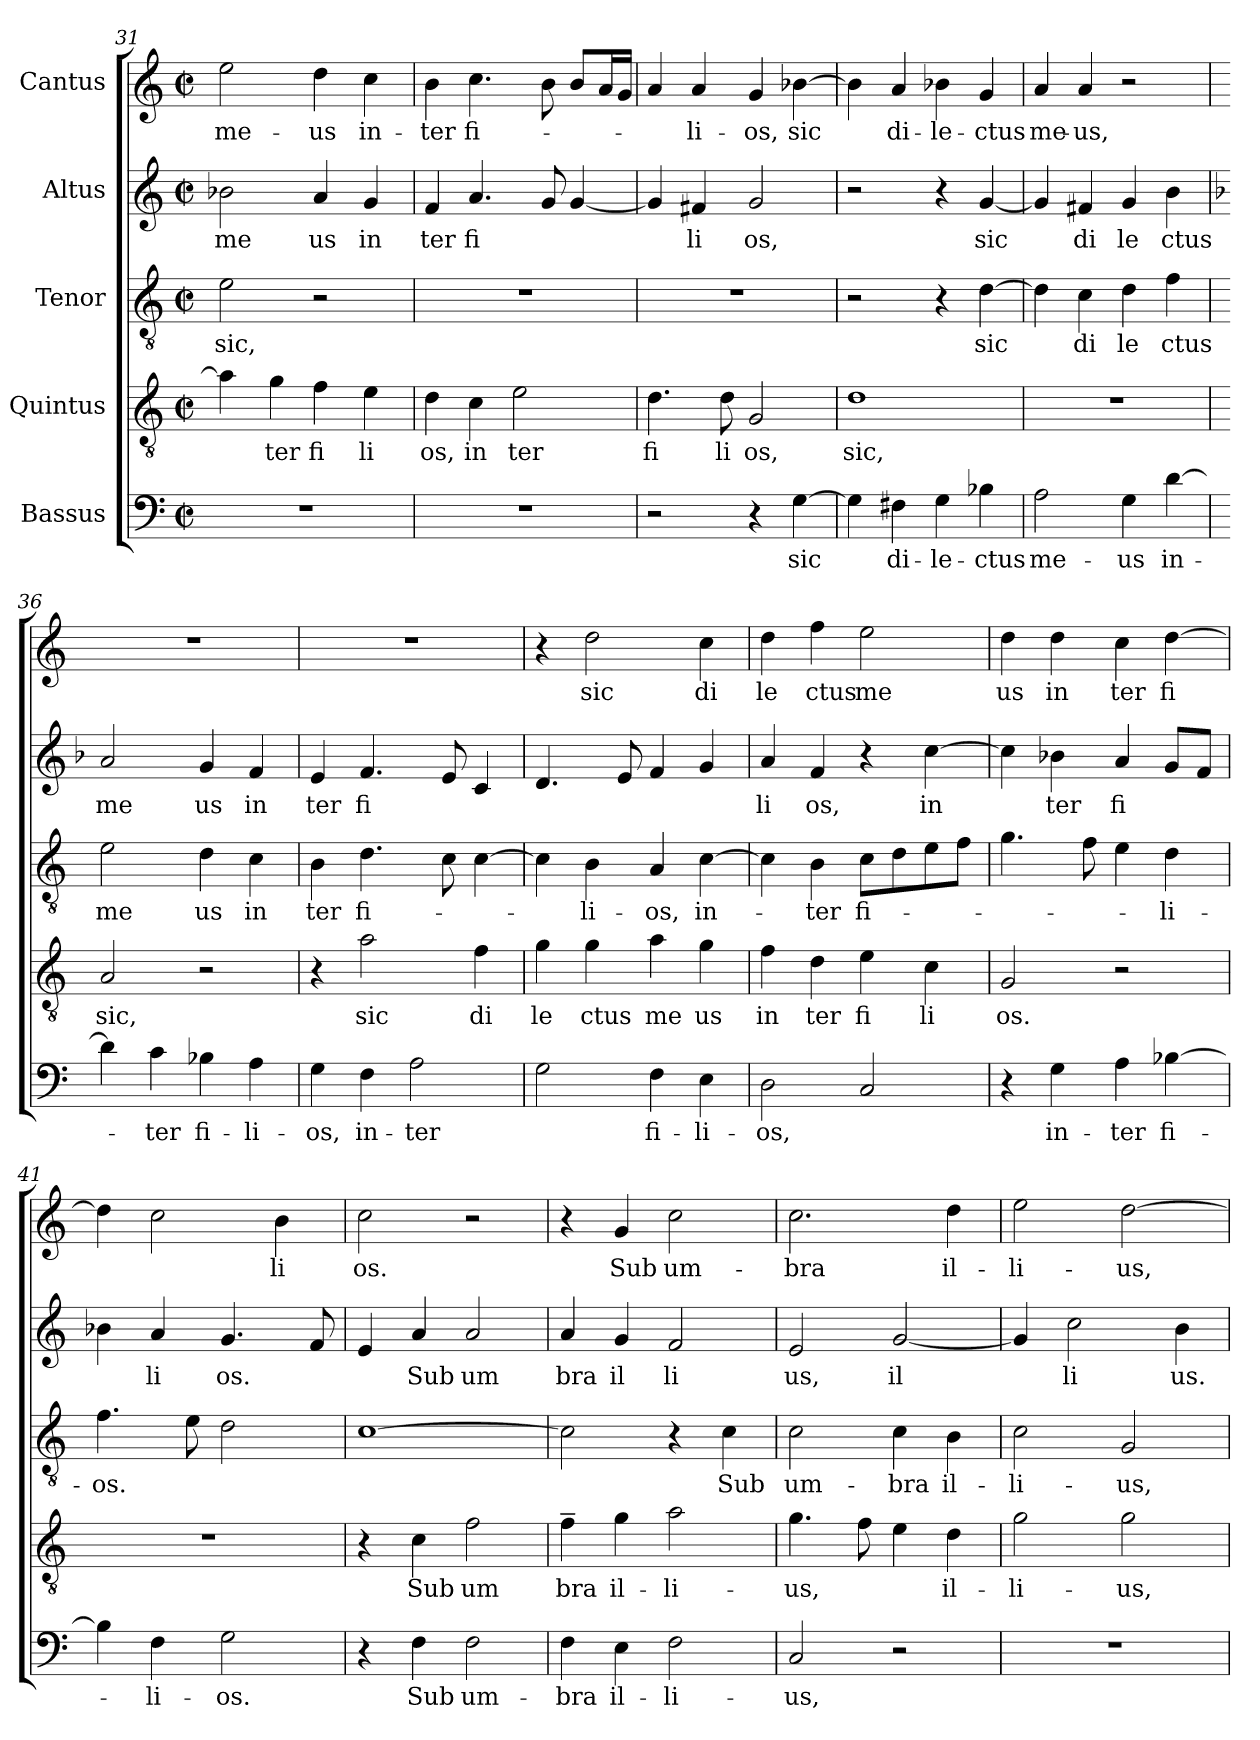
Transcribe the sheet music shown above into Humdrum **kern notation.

**kern	**text	**kern	**text	**kern	**text	**kern	**text	**kern	**text
*part5	*part5	*part4	*part4	*part3	*part3	*part2	*part2	*part1	*part1
*staff5	*staff5	*staff4	*staff4	*staff3	*staff3	*staff2	*staff2	*staff1	*staff1
*I"Bassus	*	*I"Quintus	*	*I"Tenor	*	*I"Altus	*	*I"Cantus	*
!!LO:LB:g=z
*clefF4	*	*clefGv2	*	*clefGv2	*	*clefG2	*	*clefG2	*
*M2/2	*	*M2/2	*	*M2/2	*	*M2/2	*	*M2/2	*
*met(c|)	*	*met(c|)	*	*met(c|)	*	*met(c|)	*	*met(c|)	*
=31	=31	=31	=31	=31	=31	=31	=31	=31	=31
!	!	!	!	!	!LO:LY:b:cj	!	!LO:LY:b:cj	!	!LO:LY:b:cj
*	*	*^	*	*	*	*	*	*	*
1r	.	4a\]	64ryy	.	2e\	sic,	2b-X\	me	2ee\	me-
.	.	.	2ryy	.	.	.	.	.	.	.
!	!	!	!	!LO:LY:b:cj	!	!	!	!	!	!
.	.	4g\	.	-ter	.	.	.	.	.	.
!	!	!	!	!LO:LY:b:cj	!	!	!	!LO:LY:b:cj	!	!LO:LY:b:cj
.	.	4f\	.	fi	2r	.	4a/	us	4dd\	-us
.	.	.	4ryy	.	.	.	.	.	.	.
!	!	!	!	!LO:LY:b:cj	!	!	!	!LO:LY:b:cj	!	!LO:LY:b:cj
.	.	4e\	.	li	.	.	4g/	in	4cc\	in-
.	.	.	8...ryy	.	.	.	.	.	.	.
=32	=32	=32	=32	=32	=32	=32	=32	=32	=32	=32
!	!	!	!	!LO:LY:b:cj	!	!	!	!LO:LY:b:cj	!	!LO:LY:b:cj
*	*	*v	*v	*	*	*	*	*	*	*
1r	.	4d\	os,	1r	.	4f/	ter	4b\	-ter
!	!	!	!LO:LY:b:cj	!	!	!	!LO:LY:b:cj	!	!LO:LY:b:cj
.	.	4c\	in	.	.	4.a/	fi	4.cc\	fi-
!	!	!	!LO:LY:b:cj	!	!	!	!	!	!
.	.	2e\	ter	.	.	.	.	.	.
.	.	.	.	.	.	8g/	.	8b\	.
.	.	.	.	.	.	[<4g/	.	8b/L	.
.	.	.	.	.	.	.	.	16a/	.
.	.	.	.	.	.	.	.	16g/J	.
=33	=33	=33	=33	=33	=33	=33	=33	=33	=33
!	!	!	!LO:LY:b:cj	!	!	!	!	!	!
2r	.	4.d\	fi	1r	.	4g/]	.	4a/	.
!	!	!	!	!	!	!	!LO:LY:b:cj	!	!LO:LY:b:cj
.	.	.	.	.	.	4f#/	li	4a/	-li-
!	!	!	!LO:LY:b:cj	!	!	!	!	!	!
.	.	8d\	li	.	.	.	.	.	.
!	!	!	!LO:LY:b:cj	!	!	!	!LO:LY:b:cj	!	!LO:LY:b:cj
4r	.	2G/	os,	.	.	2g/	os,	4g/	-os,
!	!LO:LY:b	!	!	!	!	!	!	!	!LO:LY:b
[>4G\	sic	.	.	.	.	.	.	[>4b-X\	sic
=34	=34	=34	=34	=34	=34	=34	=34	=34	=34
!	!	!	!LO:LY:b:cj	!	!	!	!	!	!
4G\]	.	1d	sic,	2r	.	2r	.	4b-\]	.
!	!LO:LY:b:cj	!	!	!	!	!	!	!	!LO:LY:b:cj
4F#X\	di-	.	.	.	.	.	.	4a/	di-
!	!LO:LY:b:cj	!	!	!	!	!	!	!	!LO:LY:b:cj
4G\	-le-	.	.	4r	.	4r	.	4b-\	-le-
!	!LO:LY:b:cj	!	!	!	!LO:LY:b	!	!LO:LY:b	!	!LO:LY:b:cj
4B-X\	-ctus	.	.	[>4d\	sic	[<4g/	sic	4g/	-ctus
=35	=35	=35	=35	=35	=35	=35	=35	=35	=35
!	!LO:LY:b:cj	!	!	!	!	!	!	!	!LO:LY:b:cj
2A\	me-	1r	.	4d\]	.	4g/]	.	4a/	me-
!	!	!	!	!	!LO:LY:b:cj	!	!LO:LY:b:cj	!	!LO:LY:b:cj
.	.	.	.	4c\	di	4f#/	di	4a/	-us,
!	!LO:LY:b:cj	!	!	!	!LO:LY:b:cj	!	!LO:LY:b:cj	!	!
4G\	-us	.	.	4d\	le	4g/	le	2r	.
!	!LO:LY:b:cj	!	!	!	!LO:LY:b:cj	!	!LO:LY:b:cj	!	!
[>4d\	in-	.	.	4f\	ctus	4b\	ctus	.	.
=36	=36	=36	=36	=36	=36	=36	=36	=36	=36
*	*	*	*	*	*	*k[b-]	*	*	*
*	*	*	*	*	*	*F:	*	*	*
!	!	!	!LO:LY:b:cj	!	!LO:LY:b:cj	!	!LO:LY:b:cj	!	!
4d\]	.	2A/	sic,	2e\	me	2a/	me	1r	.
!	!LO:LY:b:cj	!	!	!	!	!	!	!	!
4c\	-ter	.	.	.	.	.	.	.	.
!	!LO:LY:b:cj	!	!	!	!LO:LY:b:cj	!	!LO:LY:b:cj	!	!
4B-X\	fi-	2r	.	4d\	us	4g/	us	.	.
!	!LO:LY:b:cj	!	!	!	!LO:LY:b:cj	!	!LO:LY:b:cj	!	!
4A\	-li-	.	.	4c\	in	4f/	in	.	.
!!LO:PB:g=z
=37	=37	=37	=37	=37	=37	=37	=37	=37	=37
*	*	*	*	*	*	*k[]	*	*	*
*	*	*	*	*	*	*C:	*	*	*
!	!LO:LY:b:cj	!	!	!	!LO:LY:b:cj	!	!LO:LY:b:cj	!	!
4G\	-os,	4r	.	4B\	ter	4e/	ter	1r	.
!	!LO:LY:b:cj	!	!LO:LY:b:cj	!	!LO:LY:b:cj	!	!LO:LY:b:cj	!	!
4F\	in-	2a\	sic	4.d\	fi-	4.f/	fi	.	.
!	!LO:LY:b	!	!	!	!	!	!	!	!
2A\	-ter	.	.	.	.	.	.	.	.
.	.	.	.	8c\	.	8e/	.	.	.
!	!	!	!LO:LY:b:cj	!	!	!	!	!	!
.	.	4f\	di	[>4c\	.	4c/	.	.	.
=38	=38	=38	=38	=38	=38	=38	=38	=38	=38
!	!	!	!LO:LY:b:cj	!	!	!	!	!	!
2G\	.	4g\	le	4c\]	.	4.d/	.	4r	.
!	!	!	!LO:LY:b:cj	!	!LO:LY:b:cj	!	!	!	!LO:LY:b:cj
.	.	4g\	ctus	4B\	-li-	.	.	2dd\	sic
.	.	.	.	.	.	8e/	.	.	.
!	!LO:LY:b:cj	!	!LO:LY:b:cj	!	!LO:LY:b:cj	!	!	!	!
4F\	fi-	4a\	me	4A/	-os,	4f/	.	.	.
!	!LO:LY:b:cj	!	!LO:LY:b:cj	!	!LO:LY:b:cj	!	!	!	!LO:LY:b:cj
4E\	-li-	4g\	us	[>4c\	in-	4g/	.	4cc\	di
=39	=39	=39	=39	=39	=39	=39	=39	=39	=39
!	!LO:LY:b:cj	!	!LO:LY:b:cj	!	!	!	!LO:LY:b:cj	!	!LO:LY:b:cj
2D\	-os,	4f\	in	4c\]	.	4a/	li	4dd\	le
!	!	!	!LO:LY:b:cj	!	!LO:LY:b:cj	!	!LO:LY:b:cj	!	!LO:LY:b:cj
.	.	4d\	ter	4B\	-ter	4f/	os,	4ff\	ctus
!	!	!	!LO:LY:b:cj	!	!LO:LY:b:cj	!	!	!	!LO:LY:b:cj
2C/	.	4e\	fi	8c\L	fi-	4r	.	2ee\	me
.	.	.	.	8d\	.	.	.	.	.
!	!	!	!LO:LY:b:cj	!	!	!	!LO:LY:b:cj	!	!
.	.	4c\	li	8e\	.	[>4cc\	in	.	.
.	.	.	.	8f\J	.	.	.	.	.
=40	=40	=40	=40	=40	=40	=40	=40	=40	=40
!	!	!	!LO:LY:b:cj	!	!	!	!	!	!LO:LY:b:cj
4r	.	2G/	os.	4.g\	.	4cc\]	.	4dd\	us
!	!LO:LY:b:cj	!	!	!	!	!	!LO:LY:b:cj	!	!LO:LY:b:cj
4G\	in-	.	.	.	.	4b-X\	ter	4dd\	in
.	.	.	.	8f\	.	.	.	.	.
!	!LO:LY:b:cj	!	!	!	!	!	!LO:LY:b:cj	!	!LO:LY:b:cj
4A\	-ter	2r	.	4e\	.	4a/	fi	4cc\	ter
!	!LO:LY:b:cj	!	!	!	!LO:LY:b:cj	!	!	!	!LO:LY:b:cj
[>4B-X\	fi-	.	.	4d\	-li-	8g/L	.	[>4dd\	fi
.	.	.	.	.	.	8f/J	.	.	.
=41	=41	=41	=41	=41	=41	=41	=41	=41	=41
!	!	!	!	!	!LO:LY:b	!	!	!	!
4B-\]	.	1r	.	4.f\	-os.	4b-\	.	4dd\]	.
!	!LO:LY:b:cj	!	!	!	!	!	!LO:LY:b:cj	!	!
4F\	-li-	.	.	.	.	4a/	li	2cc\	.
.	.	.	.	8e\	.	.	.	.	.
!	!LO:LY:b:cj	!	!	!	!	!	!LO:LY:b	!	!
2G\	-os.	.	.	2d\	.	4.g/	os.	.	.
!	!	!	!	!	!	!	!	!	!LO:LY:b:cj
.	.	.	.	.	.	.	.	4b\	li
.	.	.	.	.	.	8f/	.	.	.
=42	=42	=42	=42	=42	=42	=42	=42	=42	=42
!	!	!	!	!	!	!	!	!	!LO:LY:b:cj
4r	.	4r	.	[<1c	.	4e/	.	2cc\	os.
!	!LO:LY:b:cj	!	!LO:LY:b:cj	!	!	!	!LO:LY:b:cj	!	!
4F\	Sub	4c\	Sub	.	.	4a/	Sub	.	.
!	!LO:LY:b:cj	!	!LO:LY:b:cj	!	!	!	!LO:LY:b:cj	!	!
2F\	um-	2f\	um	.	.	2a/	um	2r	.
!!LO:LB:g=z
=43	=43	=43	=43	=43	=43	=43	=43	=43	=43
!	!LO:LY:b:cj	!	!LO:LY:b:cj	!	!	!	!LO:LY:b:cj	!	!
4F\	-bra	4f~>\	bra	2c\]	.	4a/	bra	4r	.
!	!LO:LY:b:cj	!	!LO:LY:b:cj	!	!	!	!LO:LY:b:cj	!	!LO:LY:b:cj
4E\	il-	4g\	il-	.	.	4g/	il	4g/	Sub
!	!LO:LY:b:cj	!	!LO:LY:b:cj	!	!	!	!LO:LY:b:cj	!	!LO:LY:b:cj
2F\	-li-	2a\	-li-	4r	.	2f/	li	2cc\	um-
!	!	!	!	!	!LO:LY:b:cj	!	!	!	!
.	.	.	.	4c\	Sub	.	.	.	.
=44	=44	=44	=44	=44	=44	=44	=44	=44	=44
!	!LO:LY:b:cj	!	!LO:LY:b	!	!LO:LY:b:cj	!	!LO:LY:b:cj	!	!LO:LY:b:cj
2C/	-us,	4.g\	-us,	2c\	um-	2e/	us,	2.cc\	-bra
.	.	8f\	.	.	.	.	.	.	.
!	!	!	!	!	!LO:LY:b:cj	!	!LO:LY:b:cj	!	!
2r	.	4e\	.	4c\	-bra	[<2g/	il	.	.
!	!	!	!LO:LY:b:cj	!	!LO:LY:b:cj	!	!	!	!LO:LY:b:cj
.	.	4d\	il-	4B\	il-	.	.	4dd\	il-
=45	=45	=45	=45	=45	=45	=45	=45	=45	=45
!	!	!	!LO:LY:b:cj	!	!LO:LY:b:cj	!	!	!	!LO:LY:b:cj
1r	.	2g\	-li-	2c\	-li-	4g/]	.	2ee\	-li-
!	!	!	!	!	!	!	!LO:LY:b:cj	!	!
.	.	.	.	.	.	2cc\	li	.	.
!	!	!	!LO:LY:b:cj	!	!LO:LY:b:cj	!	!	!	!LO:LY:b
.	.	2g\	-us,	2G/	-us,	.	.	[>2dd\	-us,
!	!	!	!	!	!	!	!LO:LY:b:cj	!	!
.	.	.	.	.	.	4b\	us.	.	.
=	=	=	=	=	=	=	=	=	=
*-	*-	*-	*-	*-	*-	*-	*-	*-	*-
